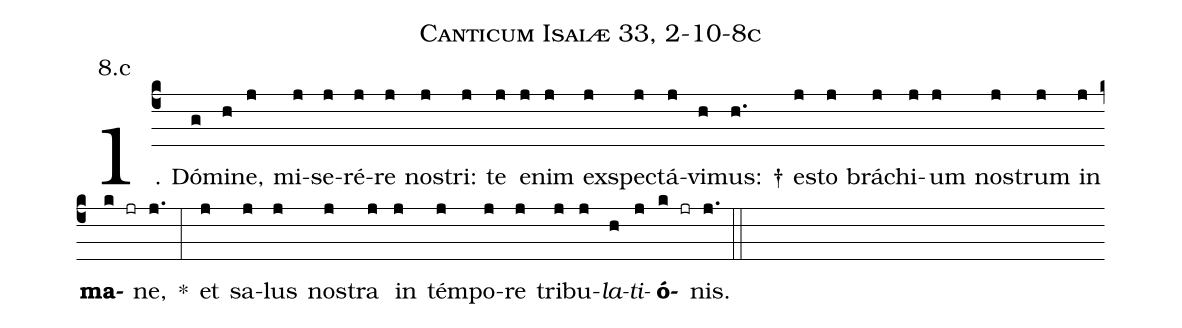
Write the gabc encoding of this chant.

name: Canticum Isaiæ 33, 2-10-8c;
annotation: 8.c;
%%
(c4)1. Dó(g)mi(h)ne,(j) mi(j)se(j)ré(j)re(j) nos(j)tri:(j) te(j) e(j)nim(j) ex(j)spec(j)tá(j)vi(h)mus: †(h.) es(j)to(j) brá(j)chi(j)um(j) nos(j)trum(j) in(j) <b>ma</b>(k jr)ne,(j.) *(:) et(j) sa(j)lus(j) nos(j)tra(j) in(j) tém(j)po(j)re(j) tri(j)bu(j)<i>la</i>(h)<i>ti</i>(j)<b>ó</b>(k jr)nis.(j.) (::)
